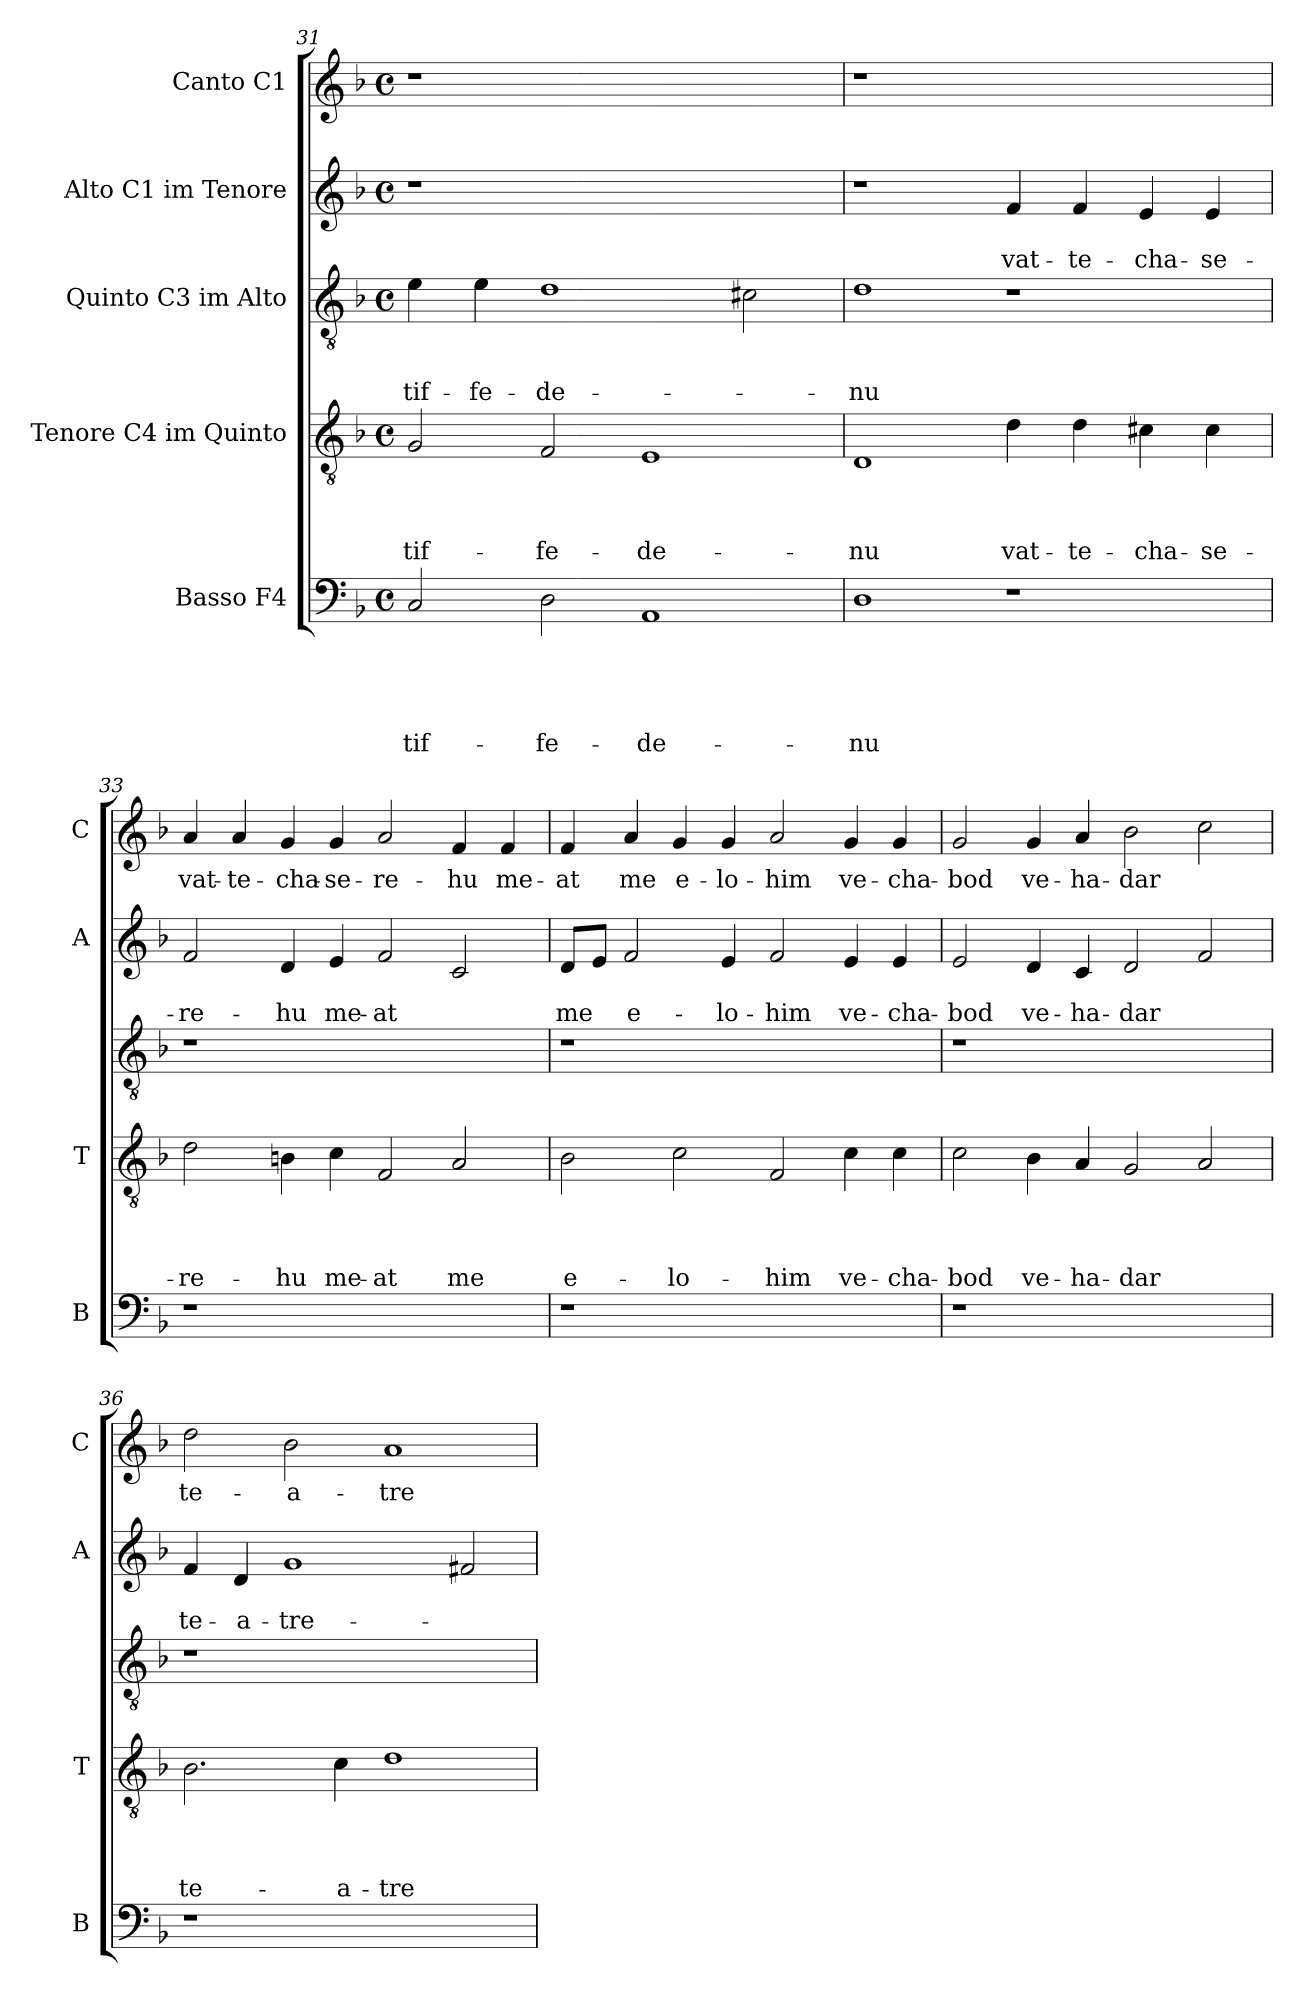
**kern	**text	**text	**text	**text	**text	**kern	**text	**text	**text	**text	**kern	**text	**text	**text	**kern	**text	**text	**kern	**text
*part5	*part5	*part5	*part5	*part5	*part5	*part4	*part4	*part4	*part4	*part4	*part3	*part3	*part3	*part3	*part2	*part2	*part2	*part1	*part1
*staff5	*staff5	*staff5	*staff5	*staff5	*staff5	*staff4	*staff4	*staff4	*staff4	*staff4	*staff3	*staff3	*staff3	*staff3	*staff2	*staff2	*staff2	*staff1	*staff1
*I"Basso F4	*	*	*	*	*	*I"Tenore C4 im  Quinto	*	*	*	*	*I"Quinto C3 im Alto	*	*	*	*I"Alto C1 im Tenore	*	*	*I"Canto C1	*
*I'B	*	*	*	*	*	*I'T	*	*	*	*	*	*	*	*	*I'A	*	*	*I'C	*
*clefF4	*	*	*	*	*	*clefGv2	*	*	*	*	*clefGv2	*	*	*	*clefG2	*	*	*clefG2	*
*k[b-]	*	*	*	*	*	*k[b-]	*	*	*	*	*k[b-]	*	*	*	*k[b-]	*	*	*k[b-]	*
*F:	*	*	*	*	*	*F:	*	*	*	*	*F:	*	*	*	*F:	*	*	*F:	*
*M4/4	*	*	*	*	*	*M4/4	*	*	*	*	*M4/4	*	*	*	*M4/4	*	*	*M4/4	*
*met(c)	*	*	*	*	*	*met(c)	*	*	*	*	*met(c)	*	*	*	*met(c)	*	*	*met(c)	*
=31	=31	=31	=31	=31	=31	=31	=31	=31	=31	=31	=31	=31	=31	=31	=31	=31	=31	=31	=31
!	!	!	!	!	!LO:LY:b	!	!	!	!	!LO:LY:b	!	!	!	!LO:LY:b	!	!	!	!	!
2C/	.	.	.	.	tif-	2G/	.	.	.	tif-	4e\	.	.	tif-	1r	.	.	1r	.
!	!	!	!	!	!	!	!	!	!	!	!	!	!	!LO:LY:b	!	!	!	!	!
.	.	.	.	.	.	.	.	.	.	.	4e\	.	.	-fe-	.	.	.	.	.
!	!	!	!	!	!LO:LY:b	!	!	!	!	!LO:LY:b	!	!	!	!LO:LY:b	!	!	!	!	!
2D\	.	.	.	.	-fe-	2F/	.	.	.	-fe-	1d	.	.	-de-	.	.	.	.	.
!	!	!	!	!	!LO:LY:b	!	!	!	!	!LO:LY:b	!	!	!	!	!	!	!	!	!
1AA	.	.	.	.	-de-	1E	.	.	.	-de-	.	.	.	.	1ryy	.	.	1ryy	.
.	.	.	.	.	.	.	.	.	.	.	2c#X\	.	.	.	.	.	.	.	.
=32	=32	=32	=32	=32	=32	=32	=32	=32	=32	=32	=32	=32	=32	=32	=32	=32	=32	=32	=32
!	!	!	!	!	!LO:LY:b	!	!	!	!	!LO:LY:b	!	!	!	!LO:LY:b	!	!	!	!	!
1D	.	.	.	.	-nu	1D	.	.	.	-nu	1d	.	.	-nu	1r	.	.	1r	.
!	!	!	!	!	!	!	!	!	!	!LO:LY:b	!	!	!	!	!	!	!LO:LY:b	!	!
1r	.	.	.	.	.	4d\	.	.	.	vat-	1r	.	.	.	4f/	.	vat-	1ryy	.
!	!	!	!	!	!	!	!	!	!	!LO:LY:b	!	!	!	!	!	!	!LO:LY:b	!	!
.	.	.	.	.	.	4d\	.	.	.	-te-	.	.	.	.	4f/	.	-te-	.	.
!	!	!	!	!	!	!	!	!	!	!LO:LY:b	!	!	!	!	!	!	!LO:LY:b	!	!
.	.	.	.	.	.	4c#X\	.	.	.	-cha-	.	.	.	.	4e/	.	-cha-	.	.
!	!	!	!	!	!	!	!	!	!	!LO:LY:b	!	!	!	!	!	!	!LO:LY:b	!	!
.	.	.	.	.	.	4c#\	.	.	.	-se-	.	.	.	.	4e/	.	-se-	.	.
!!LO:LB:g=z
=33	=33	=33	=33	=33	=33	=33	=33	=33	=33	=33	=33	=33	=33	=33	=33	=33	=33	=33	=33
!	!	!	!	!	!	!	!	!	!	!LO:LY:b	!	!	!	!	!	!	!LO:LY:b	!	!LO:LY:b
1r	.	.	.	.	.	2d\	.	.	.	-re-	1r	.	.	.	2f/	.	-re-	4a/	vat-
!	!	!	!	!	!	!	!	!	!	!	!	!	!	!	!	!	!	!	!LO:LY:b
.	.	.	.	.	.	.	.	.	.	.	.	.	.	.	.	.	.	4a/	-te-
!	!	!	!	!	!	!	!	!	!	!LO:LY:b	!	!	!	!	!	!	!LO:LY:b	!	!LO:LY:b
.	.	.	.	.	.	4Bn\	.	.	.	-hu	.	.	.	.	4d/	.	-hu	4g/	-cha-
!	!	!	!	!	!	!	!	!	!	!LO:LY:b	!	!	!	!	!	!	!LO:LY:b	!	!LO:LY:b
.	.	.	.	.	.	4c\	.	.	.	me-	.	.	.	.	4e/	.	me-	4g/	-se-
!	!	!	!	!	!	!	!	!	!	!LO:LY:b	!	!	!	!	!	!	!LO:LY:b	!	!LO:LY:b
1ryy	.	.	.	.	.	2F/	.	.	.	-at	1ryy	.	.	.	2f/	.	-at	2a/	-re-
!	!	!	!	!	!	!	!	!	!	!LO:LY:b	!	!	!	!	!	!	!	!	!LO:LY:b
.	.	.	.	.	.	2A/	.	.	.	me	.	.	.	.	2c/	.	.	4f/	-hu
!	!	!	!	!	!	!	!	!	!	!	!	!	!	!	!	!	!	!	!LO:LY:b
.	.	.	.	.	.	.	.	.	.	.	.	.	.	.	.	.	.	4f/	me-
=34	=34	=34	=34	=34	=34	=34	=34	=34	=34	=34	=34	=34	=34	=34	=34	=34	=34	=34	=34
!	!	!	!	!	!	!	!	!	!	!LO:LY:b	!	!	!	!	!	!	!LO:LY:b	!	!LO:LY:b
1r	.	.	.	.	.	2B-\	.	.	.	e-	1r	.	.	.	8d/L	.	me	4f/	-at
.	.	.	.	.	.	.	.	.	.	.	.	.	.	.	8e/J	.	.	.	.
!	!	!	!	!	!	!	!	!	!	!	!	!	!	!	!	!	!LO:LY:b	!	!LO:LY:b
.	.	.	.	.	.	.	.	.	.	.	.	.	.	.	2f/	.	e-	4a/	me
!	!	!	!	!	!	!	!	!	!	!LO:LY:b	!	!	!	!	!	!	!	!	!LO:LY:b
.	.	.	.	.	.	2c\	.	.	.	-lo-	.	.	.	.	.	.	.	4g/	e-
!	!	!	!	!	!	!	!	!	!	!	!	!	!	!	!	!	!LO:LY:b	!	!LO:LY:b
.	.	.	.	.	.	.	.	.	.	.	.	.	.	.	4e/	.	-lo-	4g/	-lo-
!	!	!	!	!	!	!	!	!	!	!LO:LY:b	!	!	!	!	!	!	!LO:LY:b	!	!LO:LY:b
1ryy	.	.	.	.	.	2F/	.	.	.	-him	1ryy	.	.	.	2f/	.	-him	2a/	-him
!	!	!	!	!	!	!	!	!	!	!LO:LY:b	!	!	!	!	!	!	!LO:LY:b	!	!LO:LY:b
.	.	.	.	.	.	4c\	.	.	.	ve-	.	.	.	.	4e/	.	ve-	4g/	ve-
!	!	!	!	!	!	!	!	!	!	!LO:LY:b	!	!	!	!	!	!	!LO:LY:b	!	!LO:LY:b
.	.	.	.	.	.	4c\	.	.	.	-cha-	.	.	.	.	4e/	.	-cha-	4g/	-cha-
=35	=35	=35	=35	=35	=35	=35	=35	=35	=35	=35	=35	=35	=35	=35	=35	=35	=35	=35	=35
!	!	!	!	!	!	!	!	!	!	!LO:LY:b	!	!	!	!	!	!	!LO:LY:b	!	!LO:LY:b
1r	.	.	.	.	.	2c\	.	.	.	-bod	1r	.	.	.	2e/	.	-bod	2g/	-bod
!	!	!	!	!	!	!	!	!	!	!LO:LY:b	!	!	!	!	!	!	!LO:LY:b	!	!LO:LY:b
.	.	.	.	.	.	4B-\	.	.	.	ve-	.	.	.	.	4d/	.	ve-	4g/	ve-
!	!	!	!	!	!	!	!	!	!	!LO:LY:b	!	!	!	!	!	!	!LO:LY:b	!	!LO:LY:b
.	.	.	.	.	.	4A/	.	.	.	-ha-	.	.	.	.	4c/	.	-ha-	4a/	-ha-
!	!	!	!	!	!	!	!	!	!	!LO:LY:b	!	!	!	!	!	!	!LO:LY:b	!	!LO:LY:b
1ryy	.	.	.	.	.	2G/	.	.	.	-dar	1ryy	.	.	.	2d/	.	-dar	2b-\	-dar
.	.	.	.	.	.	2A/	.	.	.	.	.	.	.	.	2f/	.	.	2cc\	.
=36	=36	=36	=36	=36	=36	=36	=36	=36	=36	=36	=36	=36	=36	=36	=36	=36	=36	=36	=36
!	!	!	!	!	!	!	!	!	!	!LO:LY:b	!	!	!	!	!	!	!LO:LY:b	!	!LO:LY:b
1r	.	.	.	.	.	2.B-\	.	.	.	te-	1r	.	.	.	4f/	.	te-	2dd\	te-
!	!	!	!	!	!	!	!	!	!	!	!	!	!	!	!	!	!LO:LY:b	!	!
.	.	.	.	.	.	.	.	.	.	.	.	.	.	.	4d/	.	-a-	.	.
!	!	!	!	!	!	!	!	!	!	!	!	!	!	!	!	!	!LO:LY:b	!	!LO:LY:b
.	.	.	.	.	.	.	.	.	.	.	.	.	.	.	1g	.	-tre-	2b-\	-a-
!	!	!	!	!	!	!	!	!	!	!LO:LY:b	!	!	!	!	!	!	!	!	!
.	.	.	.	.	.	4c\	.	.	.	-a-	.	.	.	.	.	.	.	.	.
!	!	!	!	!	!	!	!	!	!	!LO:LY:b	!	!	!	!	!	!	!	!	!LO:LY:b
1ryy	.	.	.	.	.	1d	.	.	.	-tre-	1ryy	.	.	.	.	.	.	1a	-tre-
.	.	.	.	.	.	.	.	.	.	.	.	.	.	.	2f#X/	.	.	.	.
=	=	=	=	=	=	=	=	=	=	=	=	=	=	=	=	=	=	=	=
*-	*-	*-	*-	*-	*-	*-	*-	*-	*-	*-	*-	*-	*-	*-	*-	*-	*-	*-	*-
